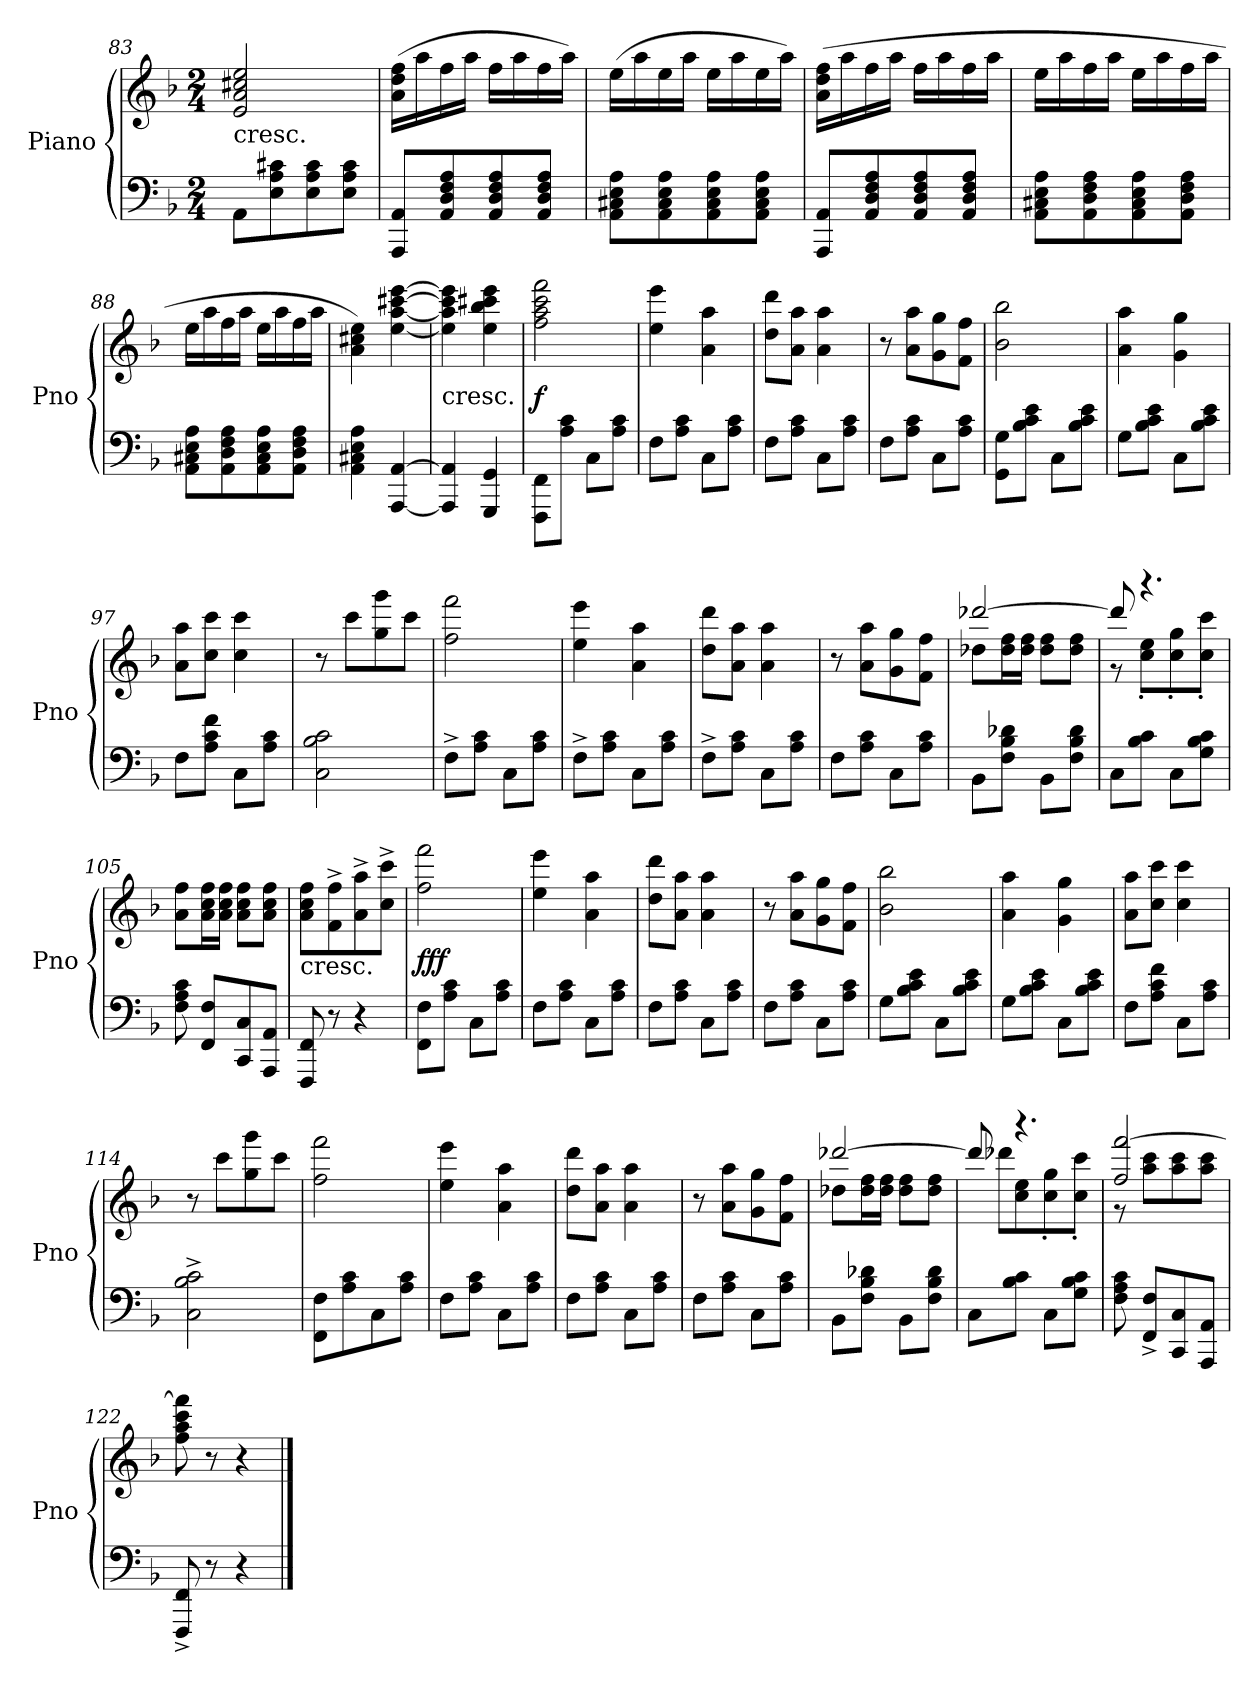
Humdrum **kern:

**kern	**kern	**dynam
*part1	*part1	*part1
*staff2	*staff1	*staff1/2
*I"Piano	*	*
*I'Pno	*	*
*clefF4	*clefG2	*
*k[b-]	*k[b-]	*
*M2/4	*M2/4	*
=83	=83	=83
!	!LO:TX:c:t=cresc.	!
8AA\L	2e/ 2a/ 2cc#X/ 2ee/	.
8E\ 8A\ 8c#X\	.	.
8E\ 8A\ 8c#\	.	.
8E\ 8A\ 8c#\J	.	.
=84	=84	=84
8AAA/ 8AA/L	(16a\ 16dd\ 16ff\LL	.
.	16aa\	.
8AA/ 8D/ 8F/ 8A/	16ff\	.
.	16aa\JJ	.
8AA/ 8D/ 8F/ 8A/	16ff\LL	.
.	16aa\	.
8AA/ 8D/ 8F/ 8A/J	16ff\	.
.	16aa\JJ)	.
=85	=85	=85
8AA\ 8C#X\ 8E\ 8A\L	(16ee\LL	.
.	16aa\	.
8AA\ 8C#\ 8E\ 8A\	16ee\	.
.	16aa\JJ	.
8AA\ 8C#\ 8E\ 8A\	16ee\LL	.
.	16aa\	.
8AA\ 8C#\ 8E\ 8A\J	16ee\	.
.	16aa\JJ)	.
=86	=86	=86
8AAA/ 8AA/L	(16a\ 16dd\ 16ff\LL	.
.	16aa\	.
8AA/ 8D/ 8F/ 8A/	16ff\	.
.	16aa\JJ	.
8AA/ 8D/ 8F/ 8A/	16ff\LL	.
.	16aa\	.
8AA/ 8D/ 8F/ 8A/J	16ff\	.
.	16aa\JJ	.
=87	=87	=87
8AA\ 8C#X\ 8E\ 8A\L	16ee\LL	.
.	16aa\	.
8AA\ 8D\ 8F\ 8A\	16ff\	.
.	16aa\JJ	.
8AA\ 8C#\ 8E\ 8A\	16ee\LL	.
.	16aa\	.
8AA\ 8D\ 8F\ 8A\J	16ff\	.
.	16aa\JJ	.
=88	=88	=88
8AA\ 8C#X\ 8E\ 8A\L	16ee\LL	.
.	16aa\	.
8AA\ 8D\ 8F\ 8A\	16ff\	.
.	16aa\JJ	.
8AA\ 8C#\ 8E\ 8A\	16ee\LL	.
.	16aa\	.
8AA\ 8D\ 8F\ 8A\J	16ff\	.
.	16aa\JJ	.
=89	=89	=89
4AA\ 4C#X\ 4E\ 4A\	4a\ 4cc#X\ 4ee\)	.
[4AAA/ [4AA/	[4ee\ [4aa\ [4ccc#X\ [4eee\	.
=90	=90	=90
!	!LO:TX:c:t=cresc.	!
4AAA]/ 4AA]/	4ee]\ 4aa]\ 4ccc#]\ 4eee]\	.
4GGG/ 4GG/	4ee\ 4bb-\ 4ccc#X\ 4eee\	.
=91	=91	=91
8FFF\ 8FF\L	2ff\ 2aa\ 2ccc\ 2fff\	f
8A\ 8c\J	.	.
8C\L	.	.
8A\ 8c\J	.	.
=92	=92	=92
8F\L	4ee\ 4eee\	.
8A\ 8c\J	.	.
8C\L	4a\ 4aa\	.
8A\ 8c\J	.	.
=93	=93	=93
8F\L	8dd\ 8ddd\L	.
8A\ 8c\J	8a\ 8aa\J	.
8C\L	4a\ 4aa\	.
8A\ 8c\J	.	.
=94	=94	=94
8F\L	8r	.
8A\ 8c\J	8a\ 8aa\L	.
8C\L	8g\ 8gg\	.
8A\ 8c\J	8f\ 8ff\J	.
=95	=95	=95
8GG\ 8G\L	2b-\ 2bb-\	.
8B-\ 8c\ 8e\J	.	.
8C\L	.	.
8B-\ 8c\ 8e\J	.	.
=96	=96	=96
8G\L	4a\ 4aa\	.
8B-\ 8c\ 8e\J	.	.
8C\L	4g\ 4gg\	.
8B-\ 8c\ 8e\J	.	.
=97	=97	=97
8F\L	8a\ 8aa\L	.
8A\ 8c\ 8f\J	8cc\ 8ccc\J	.
8C\L	4cc\ 4ccc\	.
8A\ 8c\J	.	.
=98	=98	=98
2C\ 2B-\ 2c\	8r	.
.	8ccc\L	.
.	8gg\ 8ggg\	.
.	8ccc\J	.
=99	=99	=99
8F^\L	2ff\ 2fff\	.
8A\ 8c\J	.	.
8C\L	.	.
8A\ 8c\J	.	.
=100	=100	=100
8F^\L	4ee\ 4eee\	.
8A\ 8c\J	.	.
8C\L	4a\ 4aa\	.
8A\ 8c\J	.	.
=101	=101	=101
8F^\L	8dd\ 8ddd\L	.
8A\ 8c\J	8a\ 8aa\J	.
8C\L	4a\ 4aa\	.
8A\ 8c\J	.	.
=102	=102	=102
8F\L	8r	.
8A\ 8c\J	8a\ 8aa\L	.
8C\L	8g\ 8gg\	.
8A\ 8c\J	8f\ 8ff\J	.
=103	=103	=103
*	*^	*
8BB-\L	[2ddd-X/	8dd-X\L	.
8F\ 8B-\ 8d-X\J	.	16dd-\ 16ff\L	.
.	.	16dd-\ 16ff\JJ	.
8BB-\L	.	8dd-\ 8ff\L	.
8F\ 8B-\ 8d-\J	.	8dd-\ 8ff\J	.
=104	=104	=104	=104
8C\L	8ddd-/]	8r	.
8B-\ 8c\J	4.r	8cc'\ 8ee'\L	.
8C\L	.	8cc'\ 8gg'\	.
8G\ 8B-\ 8c\J	.	8cc'\ 8ccc'\J	.
*	*v	*v	*
=105	=105	=105
8F\ 8A\ 8c\	8a\ 8ff\L	.
8FF/ 8F/L	16a\ 16cc\ 16ff\L	.
.	16a\ 16cc\ 16ff\JJ	.
8CC/ 8C/	8a\ 8cc\ 8ff\L	.
8AAA/ 8AA/J	8a\ 8cc\ 8ff\J	.
=106	=106	=106
!	!LO:TX:c:t=cresc.	!
8FFF/ 8FF/	8a\ 8cc\ 8ff\L	.
8r	8f^\ 8ff^\	.
4r	8a^\ 8aa^\	.
.	8cc^\ 8ccc^\J	.
=107	=107	=107
8FF\ 8F\L	2ff\ 2fff\	fff
8A\ 8c\J	.	.
8C\L	.	.
8A\ 8c\J	.	.
=108	=108	=108
8F\L	4ee\ 4eee\	.
8A\ 8c\J	.	.
8C\L	4a\ 4aa\	.
8A\ 8c\J	.	.
=109	=109	=109
8F\L	8dd\ 8ddd\L	.
8A\ 8c\J	8a\ 8aa\J	.
8C\L	4a\ 4aa\	.
8A\ 8c\J	.	.
=110	=110	=110
8F\L	8r	.
8A\ 8c\J	8a\ 8aa\L	.
8C\L	8g\ 8gg\	.
8A\ 8c\J	8f\ 8ff\J	.
=111	=111	=111
8G\L	2b-\ 2bb-\	.
8B-\ 8c\ 8e\J	.	.
8C\L	.	.
8B-\ 8c\ 8e\J	.	.
=112	=112	=112
8G\L	4a\ 4aa\	.
8B-\ 8c\ 8e\J	.	.
8C\L	4g\ 4gg\	.
8B-\ 8c\ 8e\J	.	.
=113	=113	=113
8F\L	8a\ 8aa\L	.
8A\ 8c\ 8f\J	8cc\ 8ccc\J	.
8C\L	4cc\ 4ccc\	.
8A\ 8c\J	.	.
=114	=114	=114
2C^\ 2B-^\ 2c^\	8r	.
.	8ccc\L	.
.	8gg\ 8ggg\	.
.	8ccc\J	.
=115	=115	=115
8FF\ 8F\L	2ff\ 2fff\	.
8A\ 8c\	.	.
8C\	.	.
8A\ 8c\J	.	.
=116	=116	=116
8F\L	4ee\ 4eee\	.
8A\ 8c\J	.	.
8C\L	4a\ 4aa\	.
8A\ 8c\J	.	.
=117	=117	=117
8F\L	8dd\ 8ddd\L	.
8A\ 8c\J	8a\ 8aa\J	.
8C\L	4a\ 4aa\	.
8A\ 8c\J	.	.
=118	=118	=118
8F\L	8r	.
8A\ 8c\J	8a\ 8aa\L	.
8C\L	8g\ 8gg\	.
8A\ 8c\J	8f\ 8ff\J	.
=119	=119	=119
*	*^	*
8BB-\L	[2ddd-X/	8dd-X\L	.
8F\ 8B-\ 8d-X\J	.	16dd-\ 16ff\L	.
.	.	16dd-\ 16ff\JJ	.
8BB-\L	.	8dd-\ 8ff\L	.
8F\ 8B-\ 8d-\J	.	8dd-\ 8ff\J	.
=120	=120	=120	=120
8C\L	8ddd-/]	8ddd-X\L	.
8B-\ 8c\J	4.r	8cc\ 8ee\	.
8C\L	.	8cc'\ 8gg'\	.
8G\ 8B-\ 8c\J	.	8cc'\ 8ccc'\J	.
=121	=121	=121	=121
8F\ 8A\ 8c\	2ff/ [2fff/	8r	.
8FF^/ 8F^/L	.	8aa\ 8ccc\L	.
8CC/ 8C/	.	8aa\ 8ccc\	.
8AAA/ 8AA/J	.	8aa\ 8ccc\J	.
*	*v	*v	*
=122	=122	=122
8FFF^/ 8FF^/	8ff\ 8aa\ 8ccc\ 8fff]\	.
8r	8r	.
4r	4r	.
==	==	==
*-	*-	*-
